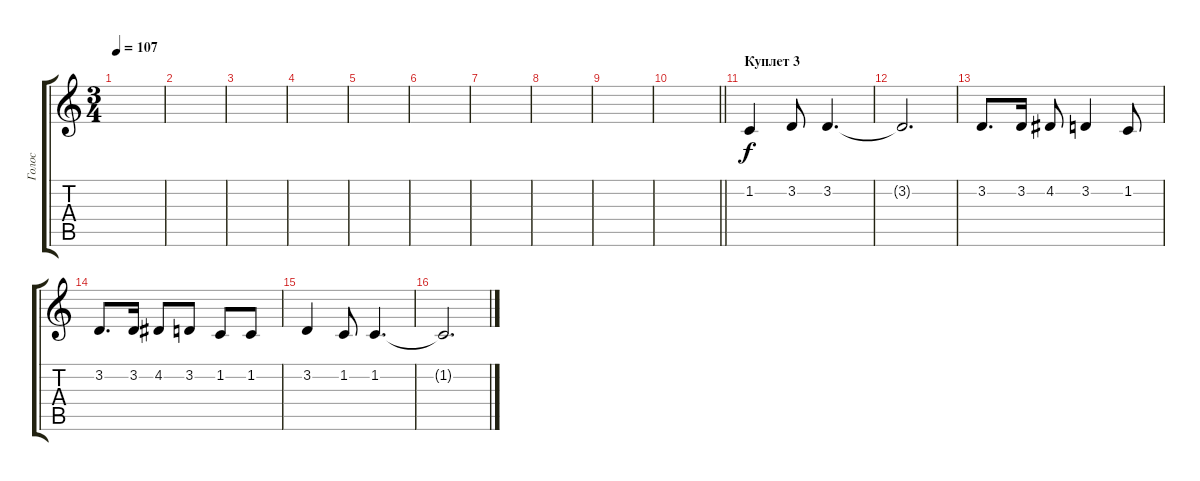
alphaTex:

\track ("Голос" "Голос") {instrument tenorsax}
\staff {score tabs}
\tuning (E4 B3 G3 D3 A2 E2) {hide}
\ts (3 4)
\tempo 107
\clef g2
\ks c
|
|
|
|
|
|
|
|
|
\barLineRight lightlight
|
\section ("" "Куплет 3")
1.2.4 3.2.8 3.2.4{d} |
3.2{t}.2{d} |
3.2.8{d} 3.2.16 4.2.8 3.2.4 1.2.8 |
3.2.8{d} 3.2.16 4.2.8 3.2.8 1.2.8 1.2.8 |
3.2.4 1.2.8 1.2.4{d} |
1.2{t}.2{d}
